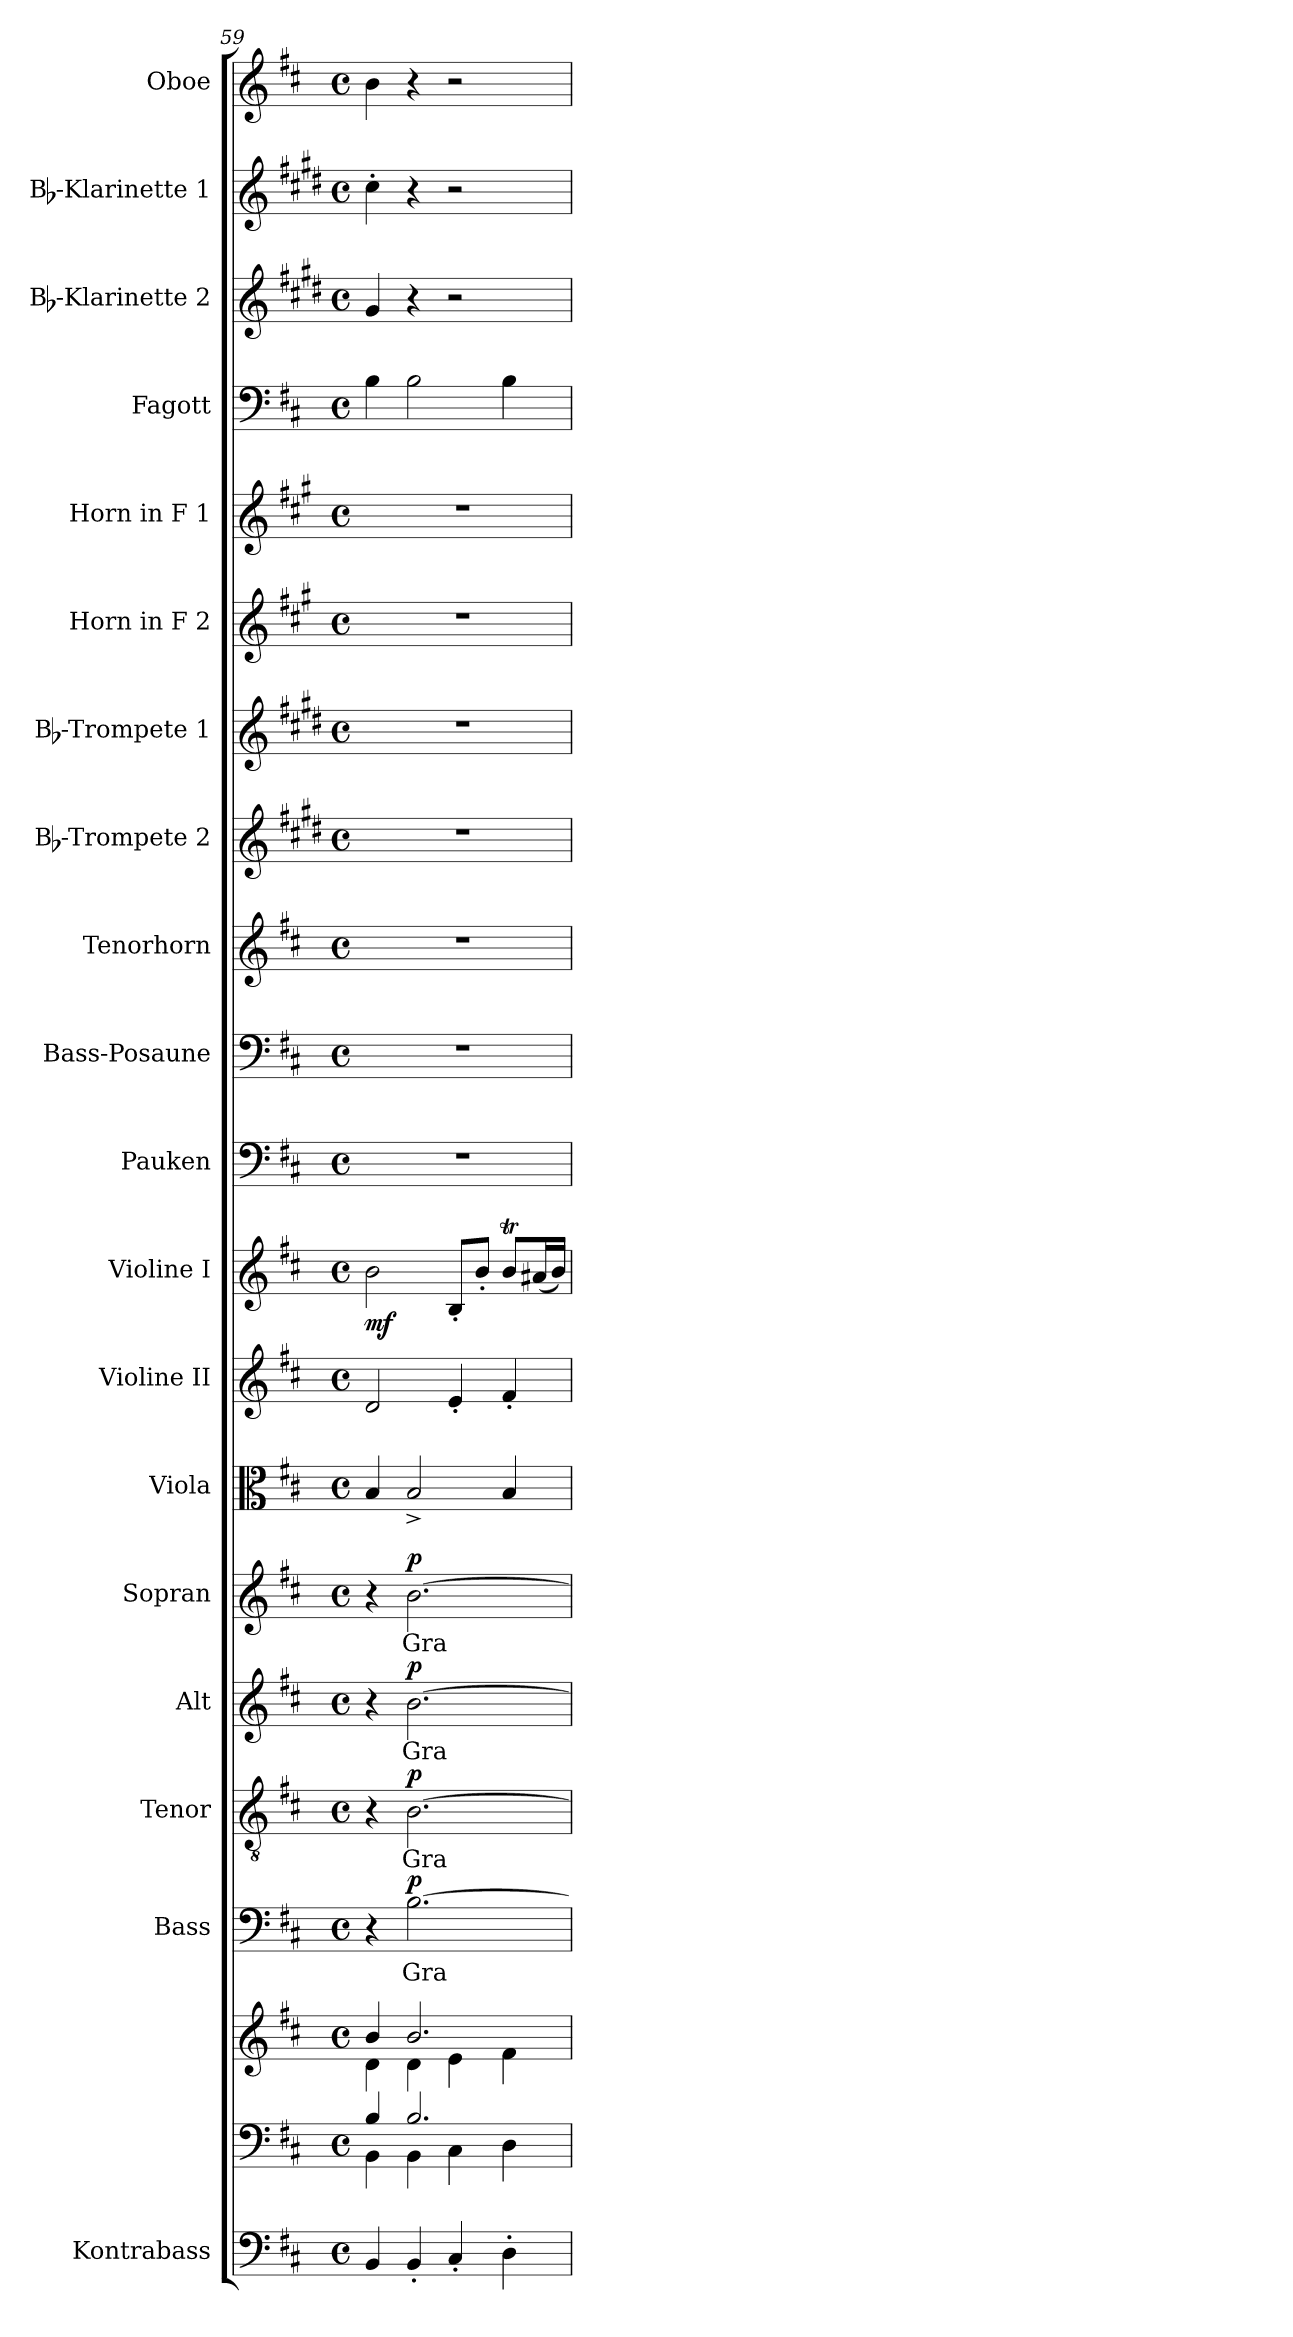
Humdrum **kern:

**kern	**kern	**kern	**kern	**text	**dynam	**kern	**text	**dynam	**kern	**text	**dynam	**kern	**text	**dynam	**kern	**kern	**kern	**dynam	**kern	**kern	**kern	**kern	**kern	**kern	**kern	**kern	**kern	**kern	**kern
*part20	*part19	*part19	*part18	*part18	*part18	*part17	*part17	*part17	*part16	*part16	*part16	*part15	*part15	*part15	*part14	*part13	*part12	*part12	*part11	*part10	*part9	*part8	*part7	*part6	*part5	*part4	*part3	*part2	*part1
*staff21	*staff20	*staff19	*staff18	*staff18	*staff18	*staff17	*staff17	*staff17	*staff16	*staff16	*staff16	*staff15	*staff15	*staff15	*staff14	*staff13	*staff12	*staff12	*staff11	*staff10	*staff9	*staff8	*staff7	*staff6	*staff5	*staff4	*staff3	*staff2	*staff1
*I"Kontrabass	*	*	*I"Bass	*	*	*I"Tenor	*	*	*I"Alt	*	*	*I"Sopran	*	*	*I"Viola	*I"Violine II	*I"Violine I	*	*I"Pauken	*I"Bass-Posaune	*I"Tenorhorn	*I"Bb-Trompete 2	*I"Bb-Trompete 1	*I"Horn in F 2	*I"Horn in F 1	*I"Fagott	*I"Bb-Klarinette 2	*I"Bb-Klarinette 1	*I"Oboe
*I'Kb.	*	*	*I'B.	*	*	*I'T.	*	*	*I'A.	*	*	*I'S.	*	*	*I'Vla.	*I'Vl. II	*I'Vl. I	*	*I'Pk.	*I'B. Pos.	*I'T. Hrn.	*I'Bb Trp. 2	*I'Bb Trp. 1	*	*	*I'Fg.	*I'Bb Kl. 2	*I'Bb Kl. 1	*I'Ob.
!!LO:PB:g=z
*clefF4	*clefF4	*clefG2	*clefF4	*	*	*clefGv2	*	*	*clefG2	*	*	*clefG2	*	*	*clefC3	*clefG2	*clefG2	*	*clefF4	*clefF4	*clefG2	*clefG2	*clefG2	*clefG2	*clefG2	*clefF4	*clefG2	*clefG2	*clefG2
*ITrd7c12	*	*	*	*	*	*	*	*	*	*	*	*	*	*	*	*	*	*	*	*	*ITrd8c14	*ITrd1c2	*ITrd1c2	*ITrd4c7	*ITrd4c7	*	*ITrd1c2	*ITrd1c2	*
*k[f#c#]	*k[f#c#]	*k[f#c#]	*k[f#c#]	*	*	*k[f#c#]	*	*	*k[f#c#]	*	*	*k[f#c#]	*	*	*k[f#c#]	*k[f#c#]	*k[f#c#]	*	*k[f#c#]	*k[f#c#]	*k[f#c#]	*k[f#c#]	*k[f#c#]	*k[f#c#]	*k[f#c#]	*k[f#c#]	*k[f#c#]	*k[f#c#]	*k[f#c#]
*D:	*D:	*D:	*D:	*	*	*D:	*	*	*D:	*	*	*D:	*	*	*D:	*D:	*D:	*	*D:	*D:	*D:	*D:	*D:	*D:	*D:	*D:	*D:	*D:	*D:
*M4/4	*M4/4	*M4/4	*M4/4	*	*	*M4/4	*	*	*M4/4	*	*	*M4/4	*	*	*M4/4	*M4/4	*M4/4	*	*M4/4	*M4/4	*M4/4	*M4/4	*M4/4	*M4/4	*M4/4	*M4/4	*M4/4	*M4/4	*M4/4
*met(c)	*met(c)	*met(c)	*met(c)	*	*	*met(c)	*	*	*met(c)	*	*	*met(c)	*	*	*met(c)	*met(c)	*met(c)	*	*met(c)	*met(c)	*met(c)	*met(c)	*met(c)	*met(c)	*met(c)	*met(c)	*met(c)	*met(c)	*met(c)
=59	=59	=59	=59	=59	=59	=59	=59	=59	=59	=59	=59	=59	=59	=59	=59	=59	=59	=59	=59	=59	=59	=59	=59	=59	=59	=59	=59	=59	=59
*	*^	*^	*	*	*	*	*	*	*	*	*	*	*	*	*	*	*	*	*	*	*	*	*	*	*	*	*	*	*
!	!	!	!	!	!	!	!	!	!	!	!	!	!	!	!	!	!	!	!	!LO:DY:b	!	!	!	!	!	!	!	!	!	!	!
4BBB/	4B/	4BB\	4b/	4d\	4r	.	.	4r	.	.	4r	.	.	4r	.	.	4B/	2d/	2b\	mf	1r	1r	1r	1r	1r	1r	1r	4B\	4f#/	4b'>\	4b\
!	!	!	!	!	!	!LO:LY:b	!LO:DY:a	!	!LO:LY:b	!LO:DY:a	!	!LO:LY:b	!LO:DY:a	!	!LO:LY:b	!LO:DY:a	!	!	!	!	!	!	!	!	!	!	!	!	!	!	!
4BBB'</	2.B/	4BB\	2.b/	4d\	[2.B\	Gra-	p	[2.B\	Gra-	p	[2.b\	Gra-	p	[2.b\	Gra-	p	2B^</	.	.	.	.	.	.	.	.	.	.	2B\	4r	4r	4r
4CC#'</	.	4C#\	.	4e\	.	.	.	.	.	.	.	.	.	.	.	.	.	4e'</	8B'</L	.	.	.	.	.	.	.	.	.	2r	2r	2r
.	.	.	.	.	.	.	.	.	.	.	.	.	.	.	.	.	.	.	8b'</J	.	.	.	.	.	.	.	.	.	.	.	.
4DD'>\	.	4D\	.	4f#\	.	.	.	.	.	.	.	.	.	.	.	.	4B/	4f#'</	8bT/L	.	.	.	.	.	.	.	.	4B\	.	.	.
.	.	.	.	.	.	.	.	.	.	.	.	.	.	.	.	.	.	.	(<16a#X/L	.	.	.	.	.	.	.	.	.	.	.	.
.	.	.	.	.	.	.	.	.	.	.	.	.	.	.	.	.	.	.	16b/JJ)	.	.	.	.	.	.	.	.	.	.	.	.
*	*v	*v	*	*	*	*	*	*	*	*	*	*	*	*	*	*	*	*	*	*	*	*	*	*	*	*	*	*	*	*	*
*	*	*v	*v	*	*	*	*	*	*	*	*	*	*	*	*	*	*	*	*	*	*	*	*	*	*	*	*	*	*	*
=	=	=	=	=	=	=	=	=	=	=	=	=	=	=	=	=	=	=	=	=	=	=	=	=	=	=	=	=	=
*-	*-	*-	*-	*-	*-	*-	*-	*-	*-	*-	*-	*-	*-	*-	*-	*-	*-	*-	*-	*-	*-	*-	*-	*-	*-	*-	*-	*-	*-
